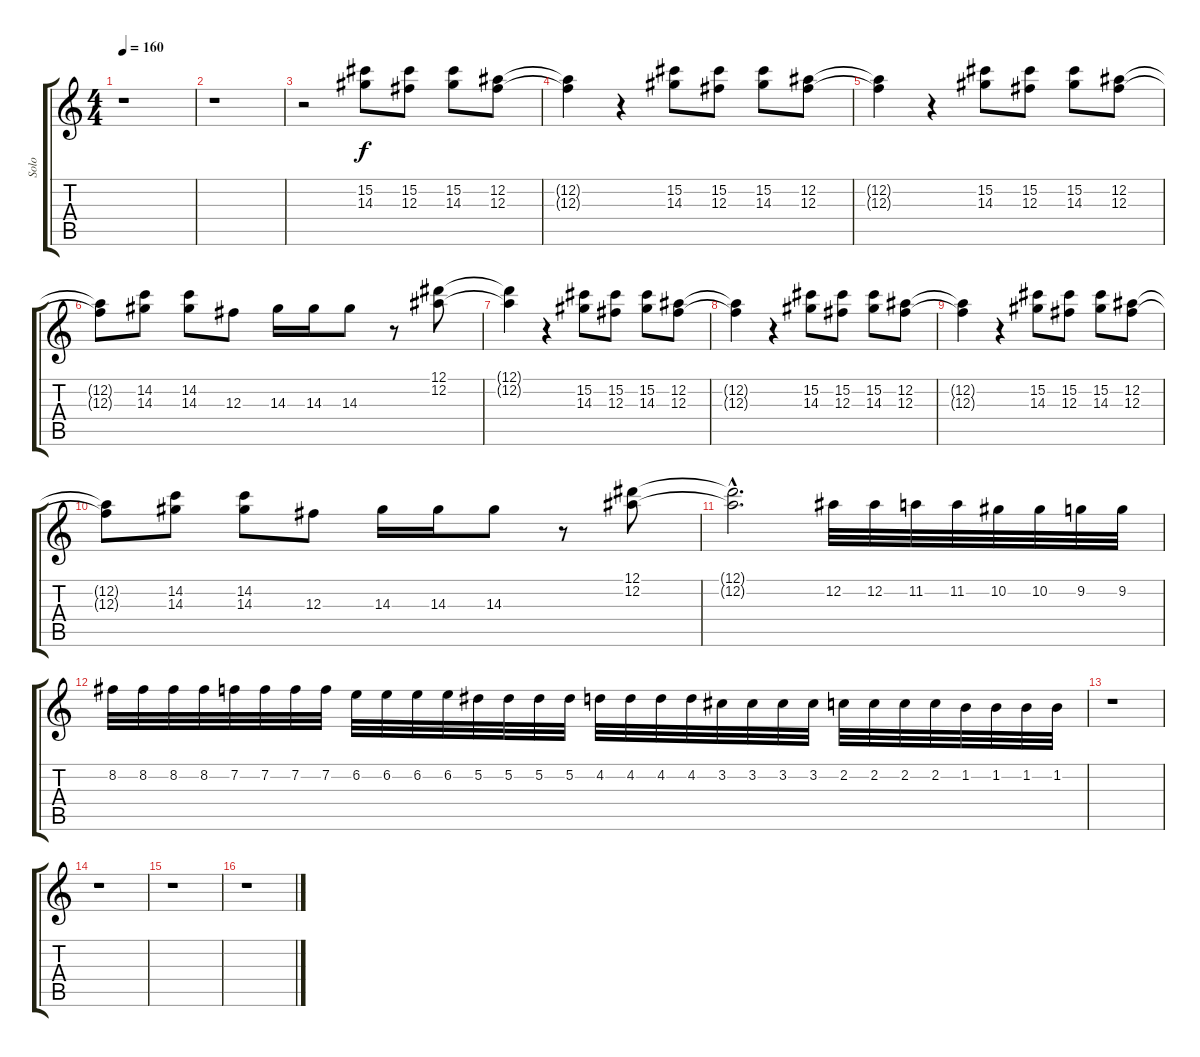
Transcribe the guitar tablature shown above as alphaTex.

\track ("Solo" "Solo") {instrument distortionguitar}
\staff {score tabs}
\tuning (Eb4 Bb3 Gb3 Db3 Ab2 Eb2) {hide}
\ts (4 4)
\tempo 160
\clef g2
\ks c
r.1{dy f} |
r.1 |
r.2 (15.2 14.3).8 (15.2 12.3).8 (15.2 14.3).8 (12.2 12.3).8 |
(12.2{t} 12.3{t}).4 r.4 (15.2 14.3).8 (15.2 12.3).8 (15.2 14.3).8 (12.2 12.3).8 |
(12.2{t} 12.3{t}).4 r.4 (15.2 14.3).8 (15.2 12.3).8 (15.2 14.3).8 (12.2 12.3).8 |
(12.2{t} 12.3{t}).8 (14.2 14.3).8 (14.2 14.3).8 12.3.8 14.3.16 14.3.16 14.3.8 r.8 (12.1 12.2).8 |
(12.1{t} 12.2{t}).4 r.4 (15.2 14.3).8 (15.2 12.3).8 (15.2 14.3).8 (12.2 12.3).8 |
(12.2{t} 12.3{t}).4 r.4 (15.2 14.3).8 (15.2 12.3).8 (15.2 14.3).8 (12.2 12.3).8 |
(12.2{t} 12.3{t}).4 r.4 (15.2 14.3).8 (15.2 12.3).8 (15.2 14.3).8 (12.2 12.3).8 |
(12.2{t} 12.3{t}).8 (14.2 14.3).8 (14.2 14.3).8 12.3.8 14.3.16 14.3.16 14.3.8 r.8 (12.1 12.2).8 |
(12.1{hac t} 12.2{hac t}).2{d} 12.2.32 12.2.32 11.2.32 11.2.32 10.2.32 10.2.32 9.2.32 9.2.32 |
8.2.32 8.2.32 8.2.32 8.2.32 7.2.32 7.2.32 7.2.32 7.2.32 6.2.32 6.2.32 6.2.32 6.2.32 5.2.32 5.2.32 5.2.32 5.2.32 4.2.32 4.2.32 4.2.32 4.2.32 3.2.32 3.2.32 3.2.32 3.2.32 2.2.32 2.2.32 2.2.32 2.2.32 1.2.32 1.2.32 1.2.32 1.2.32 |
r.1 |
r.1 |
r.1 |
r.1
